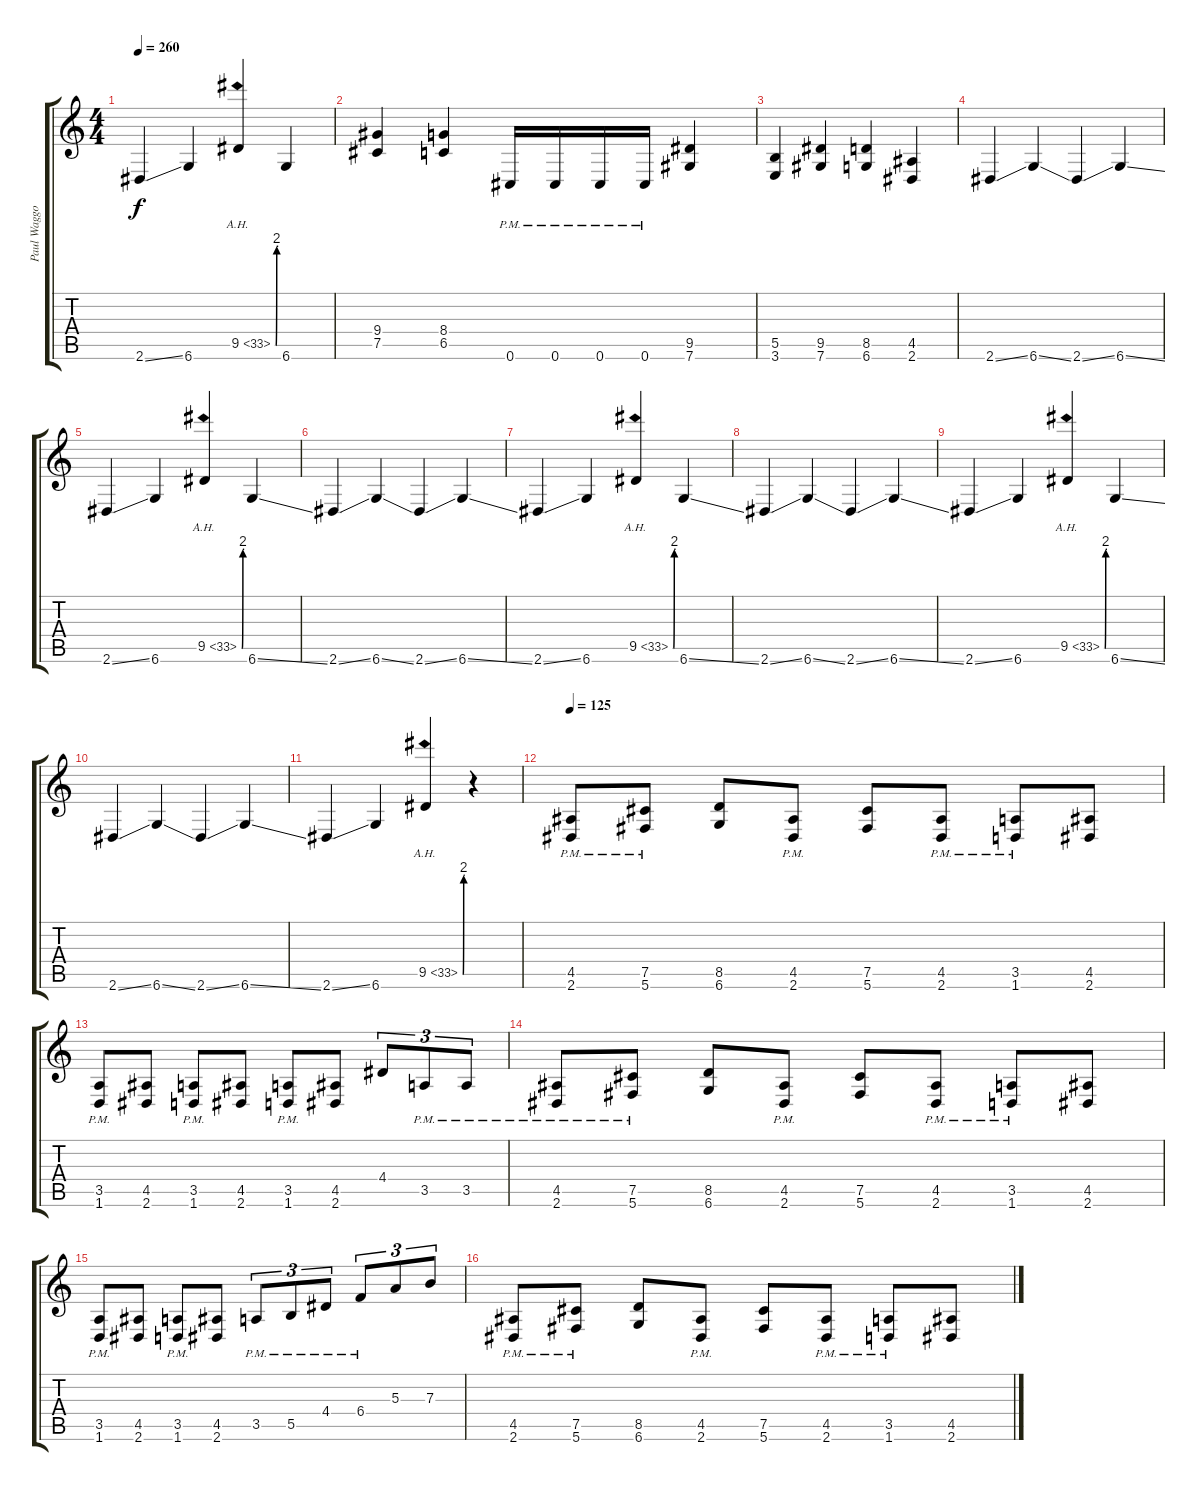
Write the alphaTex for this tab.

\track ("Paul Waggoner - Rhythm" "Paul Waggo") {instrument distortionguitar}
\staff {score tabs}
\tuning (Db4 Ab3 E3 B2 Gb2 Db2) {hide}
\ts (4 4)
\tempo 260
\clef g2
\ks c
2.6{ss}.4{dy f} 6.6.4 9.5{be (custom 0 0 15 0 30 8 60 8) ah 24}.4 6.6.4 |
(9.4 7.5).4 (8.4 6.5).4 0.6{pm}.16 0.6{pm}.16 0.6{pm}.16 0.6{pm}.16 (9.5 7.6).4 |
(5.5 3.6).4 (9.5 7.6).4 (8.5 6.6).4 (4.5 2.6).4 |
2.6{ss}.4 6.6{ss}.4 2.6{ss}.4 6.6{ss}.4 |
2.6{ss}.4 6.6.4 9.5{be (custom 0 0 15 0 30 8 60 8) ah 24}.4 6.6{ss}.4 |
2.6{ss}.4 6.6{ss}.4 2.6{ss}.4 6.6{ss}.4 |
2.6{ss}.4 6.6.4 9.5{be (custom 0 0 15 0 30 8 60 8) ah 24}.4 6.6{ss}.4 |
2.6{ss}.4 6.6{ss}.4 2.6{ss}.4 6.6{ss}.4 |
2.6{ss}.4 6.6.4 9.5{be (custom 0 0 15 0 30 8 60 8) ah 24}.4 6.6{ss}.4 |
2.6{ss}.4 6.6{ss}.4 2.6{ss}.4 6.6{ss}.4 |
2.6{ss}.4 6.6.4 9.5{be (custom 0 0 15 0 30 8 60 8) ah 24}.4 r.4 |
\tempo 125
(4.5{pm} 2.6{pm}).8 (7.5{pm} 5.6{pm}).8 (8.5 6.6).8 (4.5{pm} 2.6{pm}).8 (7.5 5.6).8 (4.5{pm} 2.6{pm}).8 (3.5{pm} 1.6{pm}).8 (4.5 2.6).8 |
(3.5{pm} 1.6{pm}).8 (4.5 2.6).8 (3.5{pm} 1.6{pm}).8 (4.5 2.6).8 (3.5{pm} 1.6{pm}).8 (4.5 2.6).8 4.4.8{tu (3 2)} 3.5{pm}.8{tu (3 2)} 3.5{pm}.8{tu (3 2)} |
(4.5{pm} 2.6{pm}).8 (7.5{pm} 5.6{pm}).8 (8.5 6.6).8 (4.5{pm} 2.6{pm}).8 (7.5 5.6).8 (4.5{pm} 2.6{pm}).8 (3.5{pm} 1.6{pm}).8 (4.5 2.6).8 |
(3.5{pm} 1.6{pm}).8 (4.5 2.6).8 (3.5{pm} 1.6{pm}).8 (4.5 2.6).8 3.5{pm}.8{tu (3 2)} 5.5{pm}.8{tu (3 2)} 4.4{pm}.8{tu (3 2)} 6.4{pm}.8{tu (3 2)} 5.3.8{tu (3 2)} 7.3.8{tu (3 2)} |
(4.5{pm} 2.6{pm}).8 (7.5{pm} 5.6{pm}).8 (8.5 6.6).8 (4.5{pm} 2.6{pm}).8 (7.5 5.6).8 (4.5{pm} 2.6{pm}).8 (3.5{pm} 1.6{pm}).8 (4.5 2.6).8
